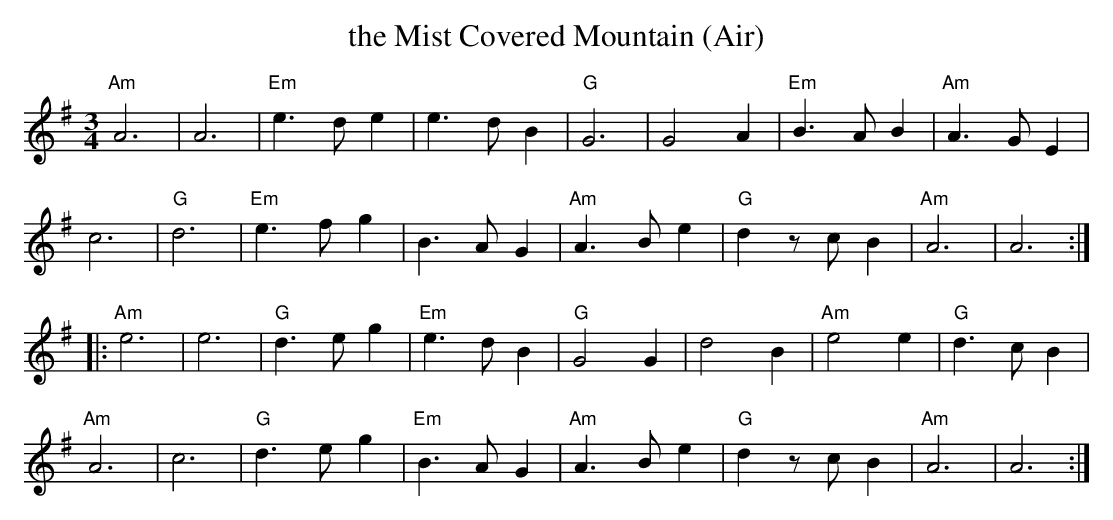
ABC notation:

X:1
T: the Mist Covered Mountain (Air)
M: 3/4
L: 1/8
K: Ador
"Am" A6 | A6 |"Em"e3d e2|e3d B2|\
"G"G6|G4 A2|"Em"B3 AB2|"Am"A3 G E2|
c6|"G" d6|"Em"e3f g2|B3A G2|\
"Am"A3Be2|"G"d2zcB2|"Am"A6|A6::
"Am"e6|e6|"G"d3e g2|"Em"e3d B2|\
"G"G4 G2|d4 B2|"Am"e4 e2|"G"d3c B2|
"Am"A6|c6|"G"d3e g2|"Em"B3A G2|\
"Am"A3Be2|"G"d2z cB2|"Am"A6|A6:|
